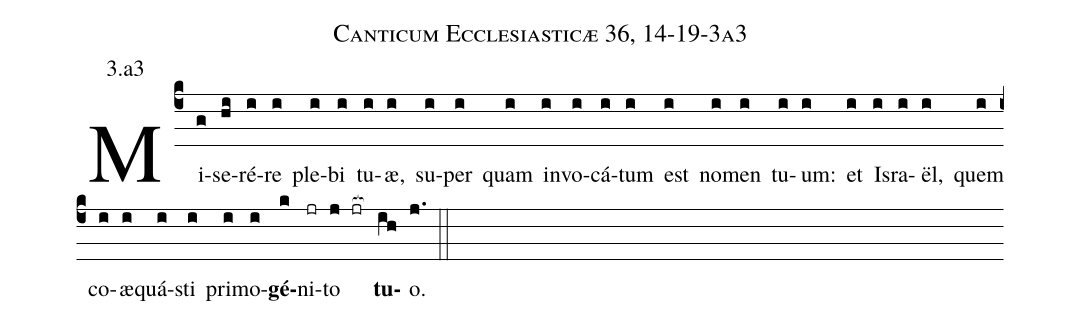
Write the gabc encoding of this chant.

name: Canticum Ecclesiasticæ 36, 14-19-3a3;
annotation: 3.a3;
%%
(c4)Mi(g)se(hi)ré(i)re(i) ple(i)bi(i) tu(i)æ,(i) su(i)per(i) quam(i) in(i)vo(i)cá(i)tum(i) est(i) no(i)men(i) tu(i)um:(i) et(i) Is(i)ra(i)ël,(i) quem(i) co(i)æ(i)quá(i)sti(i) pri(i)mo(i)<b>gé</b>(k)ni(jr)to(j jr[ocb:1{]) <b>tu</b>(ih[ocb:0}])o.(j.) (::)


%E(i) u(i) o(ji) u(hi) a(h) e.(gh..) (::)
